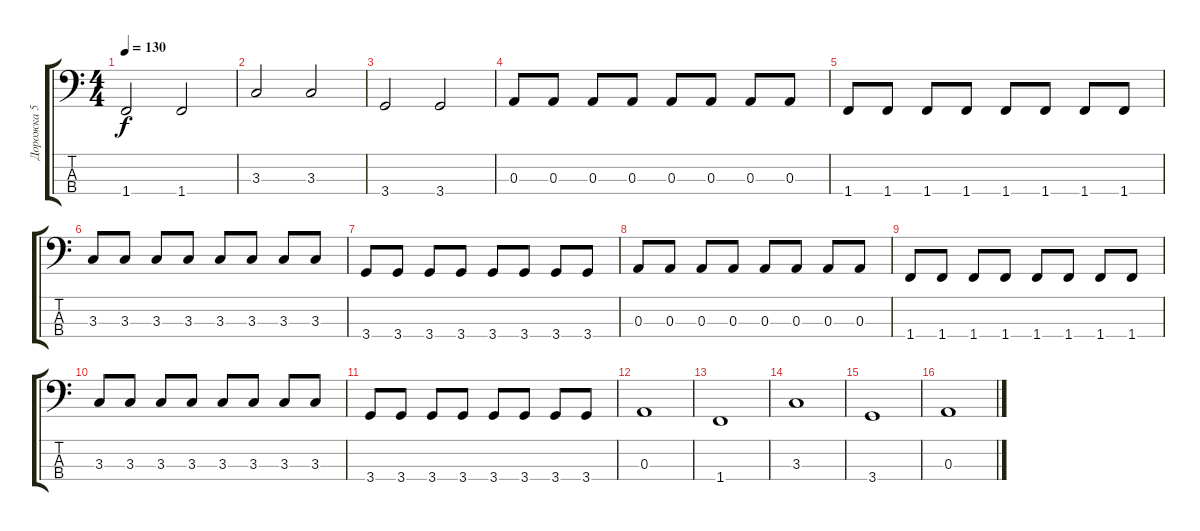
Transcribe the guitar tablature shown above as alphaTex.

\track ("Дорожка 5" "Дорожка 5") {instrument electricbassfinger}
\staff {score tabs}
\tuning (G2 D2 A1 E1) {hide}
\ts (4 4)
\tempo 130
\clef f4
\ks c
1.4.2{dy f} 1.4.2 |
3.3.2 3.3.2 |
3.4.2 3.4.2 |
0.3.8 0.3.8 0.3.8 0.3.8 0.3.8 0.3.8 0.3.8 0.3.8 |
1.4.8 1.4.8 1.4.8 1.4.8 1.4.8 1.4.8 1.4.8 1.4.8 |
3.3.8 3.3.8 3.3.8 3.3.8 3.3.8 3.3.8 3.3.8 3.3.8 |
3.4.8 3.4.8 3.4.8 3.4.8 3.4.8 3.4.8 3.4.8 3.4.8 |
0.3.8 0.3.8 0.3.8 0.3.8 0.3.8 0.3.8 0.3.8 0.3.8 |
1.4.8 1.4.8 1.4.8 1.4.8 1.4.8 1.4.8 1.4.8 1.4.8 |
3.3.8 3.3.8 3.3.8 3.3.8 3.3.8 3.3.8 3.3.8 3.3.8 |
3.4.8 3.4.8 3.4.8 3.4.8 3.4.8 3.4.8 3.4.8 3.4.8 |
0.3.1 |
1.4.1 |
3.3.1 |
3.4.1 |
0.3.1
